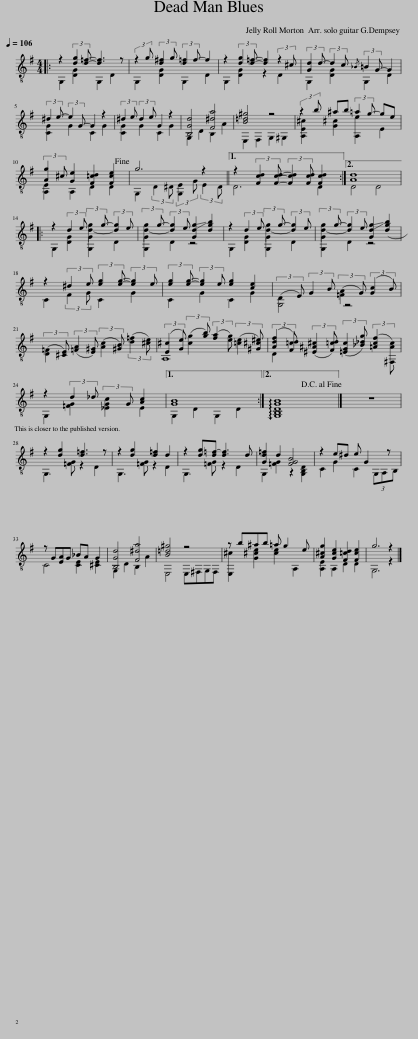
X:1
%%score ( 1 2 )
L:1/8
Q:1/4=106
M:4/4
I:linebreak $
K:G
V:1 treble-8
V:2 treble-8
V:1
|: z2 (3:2:2[dg]2 [d=f]- [df]3 z | (3:2:2z2 g (3:2:2[d^f]2 g (3:2:2[d=f]2 f- f2 | z2 (3:2:2[dg]2 [d=f]- [df]2 (3:2:2z2 ^c | (3:2:2[Gd]2 d- (3:2:2d2 c{/_B} (3:2:2=B2 G- G2 |$ (3:2:2^d2 e- (3:2:2e2 G- G2 z2 | %5
 (3:2:2^d2 e (3:2:2d2 e G2 z2 | [B,Gd]4 [F^da]4 | [B=d^g]4 z4 | (3:2:2z2 b ^ab (3:2:2=a2 g- ge |$ (3:2:2[Ag]2 ^c [Ge]2 [F=cd]2 [Fce]2!fine! | %10
 g6 z2 ||1 z2 (3:2:2[Fcd]2 [Fcd]- (3:2:2[Fcd]2 [Fcd] [Fcd]2 :|2 [Ad]8 |:$ z2 (3:2:2d2 e (3:2:2[d-g]2 g- (3:2:2[dg]2 e | (3:2:2[d-g]2 g- (3:2:2[dg]2 e !-(![Gdg]2 !-)![dgb]2 | %15
 z2 (3:2:2d2 e (3:2:2[d-g]2 g- (3:2:2[dg]2 e | (3:2:2[d-g]2 g- (3:2:2[dg]2 e !-(![Gdg]2 !-)![dgb]2 |$ z2 (3:2:2^d2 e (3:2:2[eg]2 [eg]- (3:2:2[eg]2 e | (3:2:2[eg]2 [eg]- (3:2:2[eg]2 e [eg]2 [ce]2 | (3:2:2(D2 E) (3:2:2G2 B (3:2:2([=FA]2 G) (3:2:2([Gc]2 B) |$ %20
 (3:2:2([D=F]2 [^CE]) (3:2:2([=FA]2 [E^G]) (3:2:2([Ac]2 [^GB]) (3:2:2([d=f]2 [^ce]) | (3:2:2([E^c]2 [Ge]) (3:2:2([cg]2 [gb]) (3:2:2([fa]2 [eg]) (3:2:2([=ce]2 [^G^c^e]) | (3:2:2([Adf]2 [F=cd]) (3:2:2([^E^A^c]2 [F=cd]) (3:2:2([=EGc]2 [_B_dg]) (3:2:2([=Acf]2 [^F,Ac]) |$ z2 (3:2:2d2 _d (3:2:2c2 G [Ac]2 |1 [GB]8 :|2 %25
 [B,DGB]8!D.C.! |] z8 |$ z2 [dg]2 [d=f]3 z | z2 [dg]2 [d=f]2 d2 | z2 [dg][d=f-] [df]3 d | %30
 [Gd=f]2 d2 [=FGB]4 | z2 e^d e G2 z |$ z G[EA]G _BA G2 | [B,Gd]4 [F^da]4 | [B=d^g]4 z4 | %35
 z b^ab =a g2 e | [A^cg]2 [Gce]2 [F=cd]2 [Fce]2 | g6 z2 |] %38
V:2
|: G,2 [DG]2 G,2 D2 | G,2 [DG]2 G,2 D2 | G,2 [DG]2 z2 D2 | G,2 [DG]2 G,2 D2 |$ [CG]2 G2 C2 G2 | %5
 [CG]2 G2 C2 G2 | G,2 D2 B,2 A2 | E,2 F,2 G,2 ^G,2 | [A,E^c]2 [G^c]2 [A,e]2 E2 |$ [A,E]2 A,2 D2 D2 | %10
 G,2 (3:2:2D2 ^D (3:2:2[G,E]2 G (3:2:2E2 D ||1 D6 D2 :|2 D4 D4 |:$ G,2 [DG]2 [G,G]2 D2 | [G,G]2 D2 z4 | %15
 G,2 [DG]2 [G,G]2 D2 | [G,G]2 D2 z4 |$ C2 (3:2:2F2 G C2 G2 | C2 G2 C2 G2 | G,4 z4 |$ %20
 x8 | A,8 | D2 x6 |$ G,2 [=FG]2 [_EG]2 E2 |1 G,2 D2 G,2 D2 :|2 %25
 !arpeggio!G,8 |] x8 |$ G,3 [=FG] z2 D2 | G,3 [=FG] z2 D2 | G,3 [=FG] z2 D2 | %30
 G,2 [=FG]2 z2 [G,B,D]2 | C2 G2 C2 (3G,A,B, |$ C4 [CE]2 [^CE]2 | G,2 D2 B,2 A2 | E,4 E,^F,G,F, | %35
 [E,^c]2 [G^ce]2 [ce]2 A,2 | [A,E]2 A,2 D2 D2 | G,6 z2 |] %38
